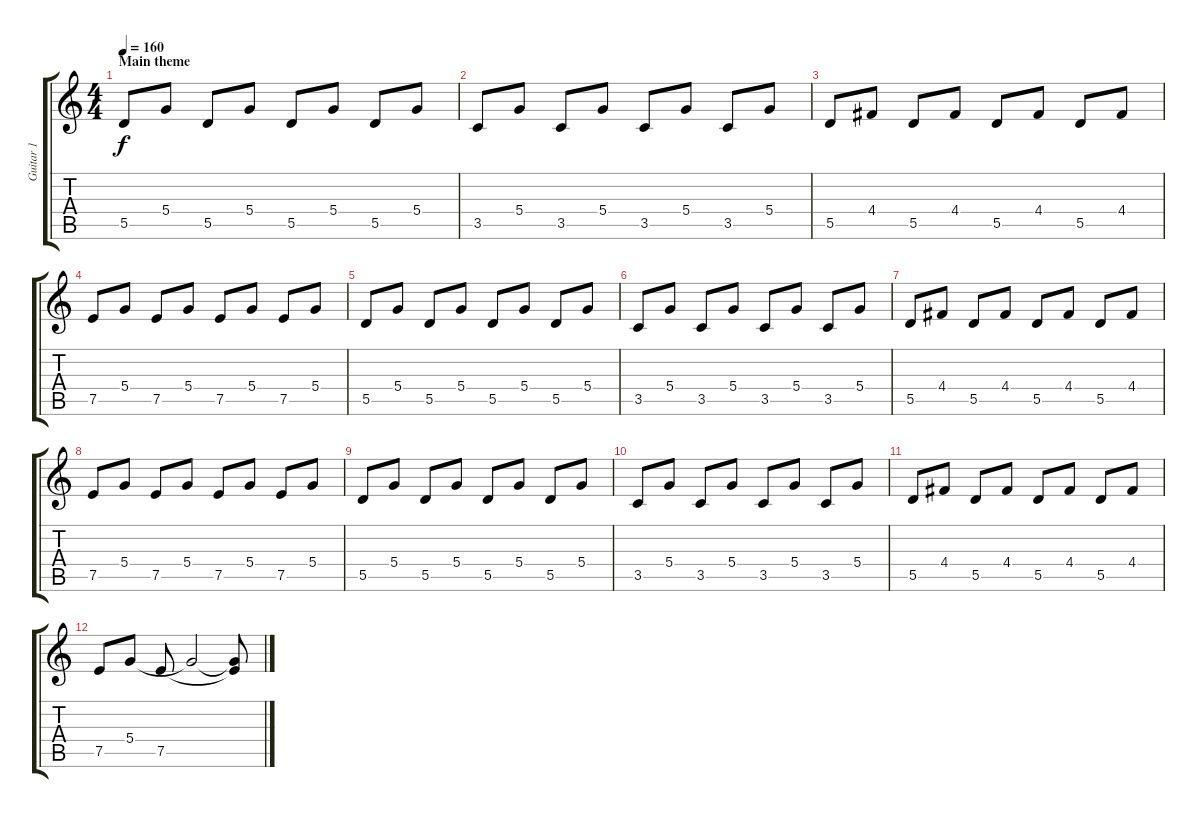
\track ("Guitar 1" "Guitar 1") {instrument electricguitarclean}
\staff {score tabs}
\tuning (E4 B3 G3 D3 A2 E2) {hide}
\ts (4 4)
\section ("" "Main theme")
\tempo 160
\clef g2
\ks c
5.5.8{dy f instrument electricguitarclean} 5.4.8 5.5.8 5.4.8 5.5.8 5.4.8 5.5.8 5.4.8 |
3.5.8 5.4.8 3.5.8 5.4.8 3.5.8 5.4.8 3.5.8 5.4.8 |
5.5.8 4.4.8 5.5.8 4.4.8 5.5.8 4.4.8 5.5.8 4.4.8 |
7.5.8 5.4.8 7.5.8 5.4.8 7.5.8 5.4.8 7.5.8 5.4.8 |
5.5.8 5.4.8 5.5.8 5.4.8 5.5.8 5.4.8 5.5.8 5.4.8 |
3.5.8 5.4.8 3.5.8 5.4.8 3.5.8 5.4.8 3.5.8 5.4.8 |
5.5.8 4.4.8 5.5.8 4.4.8 5.5.8 4.4.8 5.5.8 4.4.8 |
7.5.8 5.4.8 7.5.8 5.4.8 7.5.8 5.4.8 7.5.8 5.4.8 |
5.5.8 5.4.8 5.5.8 5.4.8 5.5.8 5.4.8 5.5.8 5.4.8 |
3.5.8 5.4.8 3.5.8 5.4.8 3.5.8 5.4.8 3.5.8 5.4.8 |
5.5.8 4.4.8 5.5.8 4.4.8 5.5.8 4.4.8 5.5.8 4.4.8 |
7.5.8 5.4.8 7.5.8 5.4{t}.2 (5.4{t} 7.5{t}).8
